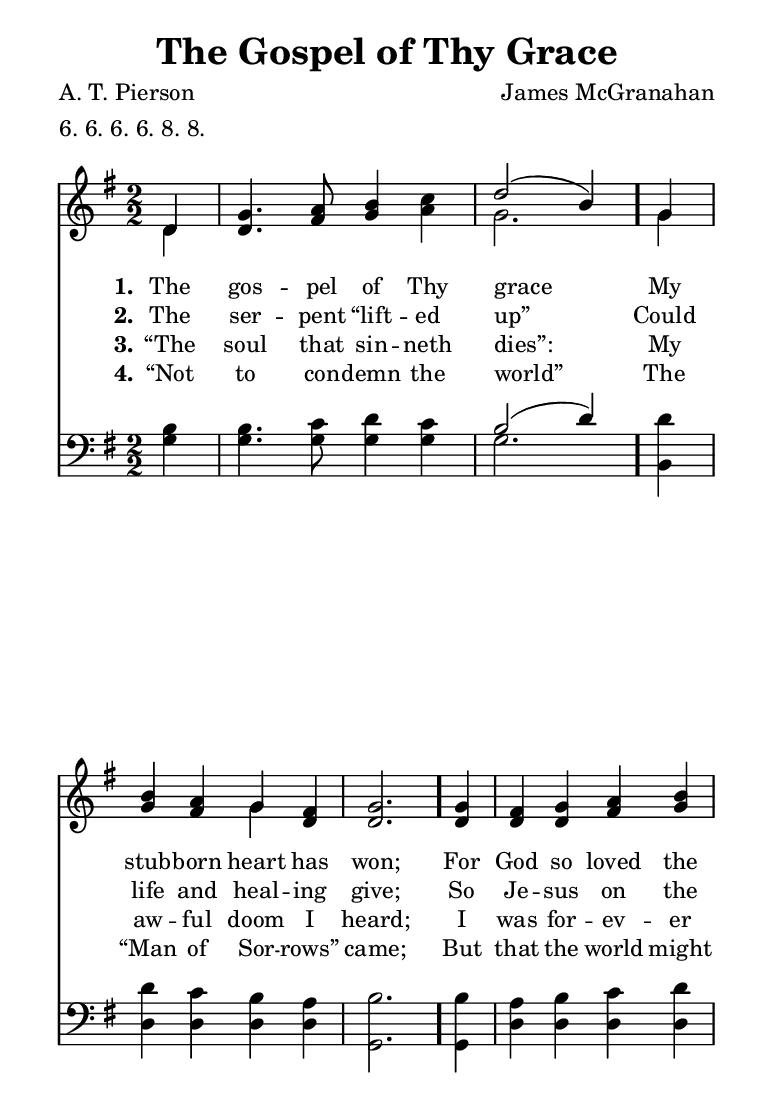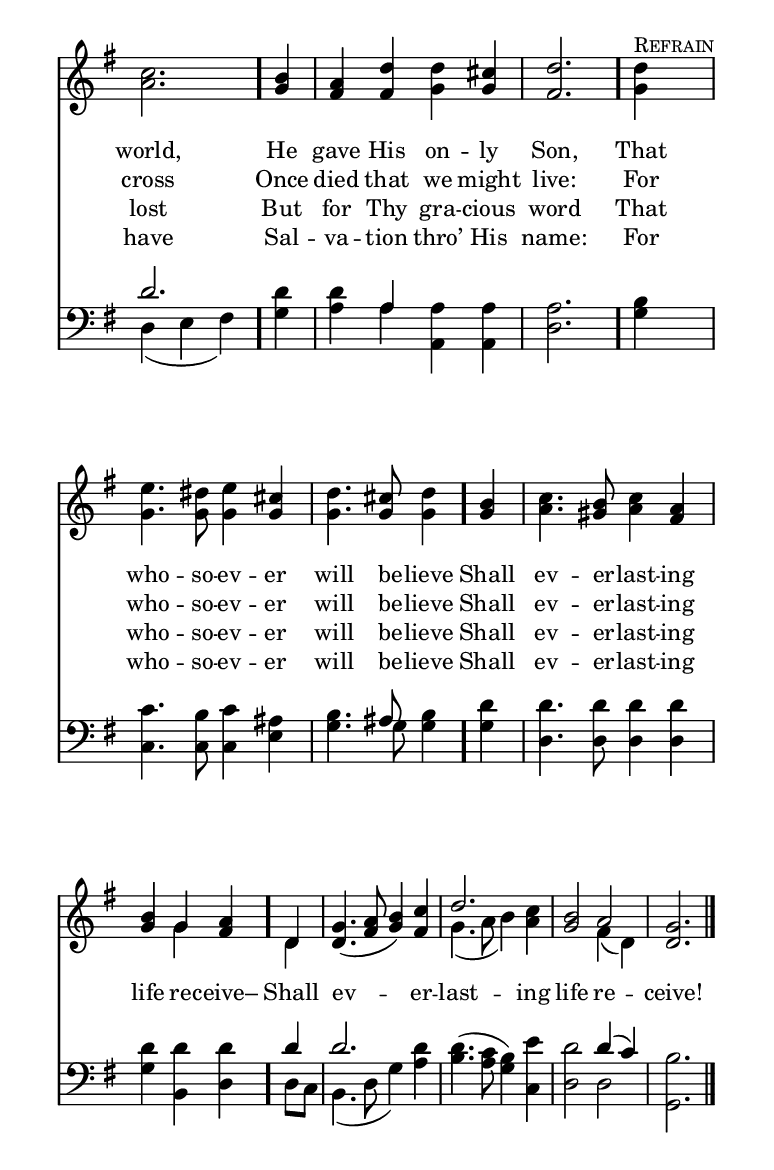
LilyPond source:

\include "common/global.ily"
\paper {
  \include "common/paper.ily"
}

\header{
  %gospel
  hymnnumber = "40"
  title = "The Gospel of Thy Grace"
  tunename = ""
  meter = "6. 6. 6. 6. 8. 8."
  poet = "A. T. Pierson"
  composer = "James McGranahan"
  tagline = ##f
}

% for fermata in MIDI
ta = { \tempo 4=90 }
tb = { \tempo 4=45 }

lyricsInvis = { \override LyricText.stencil = ##f \override LyricHyphen.stencil = ##f }
lyricsVis = { \revert LyricText.stencil \revert LyricHyphen.stencil }

patternAA = { c4 | c4. c8 c4 c4 | c2( c4) }
patternAB = { c4 | c4. c8 c4 c4 | c2.     }
patternBA = { c4 | c4 c4 c4 c4 | c2.        }
patternBB = { c4 | c4 c4 c4 c4 | c4( c4 c4) }
patternCA = { c4 | c4. c8 c4 c4 | c4. c8 c4 }
patternCB = { c4 | c4. c8 c4 c4 | c4  c4 c4 }
patternDA = { c4      | c4.( c8 c4) c4 | c2.         c4 | c2 c2      | c2. }
patternDB = { c4      | c4.( c8 c4) c4 | c4.( c8 c4) c4 | c2 c4( c4) | c2. }
patternDC = { c4      | c2.         c4 | c4.( c8 c4) c4 | c2 c4( c4) | c2. }
patternDD = { c8[ c8] | c4.( c8 c4) c4 | c4.( c8 c4) c4 | c2 c2      | c2. }

global = {
  \include "common/overrides.ily"
  \override Staff.TimeSignature.style = #'numbered
  \time 2/2
  \override Score.MetronomeMark.transparent = ##t % hide all fermata changes too
  \ta
  \key g \major
  \partial 4
  \autoBeamOff
}

notesSoprano = {
\global
\relative c' {

  \changePitch \patternAA { d | g a b c | d b }
  \changePitch \patternBA { g | b a g fis | g }
  \changePitch \patternBA { g | fis g a b | c }
  \changePitch \patternBA { b | a d d cis | d }

  << s^\markup { \small \caps "Refrain" }
  \changePitch \patternCA { d | e dis e cis | d cis d } >>
  \changePitch \patternCB { b | c b c a | b g a }
  \changePitch \patternDA { d, | g a b c | d c | b a | g }

  \bar "|."

}
}

notesAlto = {
\global
\relative e' {

  \changePitch \patternAB { d | d fis g a | g }
  \changePitch \patternBA { g | g fis g d | d }
  \changePitch \patternBA { d | d d fis g | a }
  \changePitch \patternBA { g | fis fis g g | fis }

  \changePitch \patternCA { g | g g g g | g g g }
  \changePitch \patternCB { g | a gis a fis | g g fis }
  \changePitch \patternDB { d | d fis g fis | g a b a | g fis d | d }

}
}

notesTenor = {
\global
\relative a {

  \changePitch \patternAA { b | b c d c | b d }
  \changePitch \patternBA { d | d c b a | b }
  \changePitch \patternBA { b | a b c d | d }
  \changePitch \patternBA { d | d a a a | a }

  \changePitch \patternCA { b | c b c ais | b ais b }
  \changePitch \patternCB { d | d d d d | d d d }
  \changePitch \patternDC { d | d d | d c b e | d d c | b }

}
}

notesBass = {
\global
\relative f {

  \changePitch \patternAB { g | g g g g | g  }
  \changePitch \patternBA { b, | d d d d | g, }
  \changePitch \patternBB { g | d' d d d | d e fis }
  \changePitch \patternBA { g | a a a, a | d }

  \changePitch \patternCA { g | c, c c e | g g g }
  \changePitch \patternCB { g | d d d d | g b, d }
  \changePitch \patternDD { d c | b d g a | b a g c, | d d | g, }

}
}

RefrainA = \lyricmode {

That who -- so -- ev -- er will be -- lieve \bar "."
Shall ev -- er -- last -- ing \eogbreak life re -- ceive– \bar "."
Shall ev -- er -- last -- ing life re -- ceive!

}

RefrainB = \lyricmode {

For who -- so -- ev -- er will be -- lieve \bar "."
Shall ev -- er -- last -- ing \eogbreak %{HIDE>%} \lyricsInvis %{<HIDE%} life re -- ceive– \bar "."
Shall ev -- er -- last -- ing life re -- ceive! %{HIDE>%} \lyricsVis %{<HIDE%}

}

RefrainC = \lyricmode {

That who -- so -- ev -- er will be -- lieve \bar "."
Shall ev -- er -- last -- ing \eogbreak %{HIDE>%} \lyricsInvis %{<HIDE%} life re -- ceive– \bar "."
Shall ev -- er -- last -- ing life re -- ceive! %{HIDE>%} \lyricsVis %{<HIDE%}

}

RefrainD = \lyricmode {

For who -- so -- ev -- er will be -- lieve \bar "."
Shall ev -- er -- last -- ing \eogbreak %{HIDE>%} \lyricsInvis %{<HIDE%} life re -- ceive– \bar "."
Shall ev -- er -- last -- ing life re -- ceive! %{HIDE>%} \lyricsVis %{<HIDE%}

}

wordsA = \lyricmode {
\set stanza = "1."

The gos -- pel of Thy grace \bar "."
My stub -- born heart has won; \bar "." \eogbreak
For God so loved the world, \bar "."
He gave His on -- ly Son, \bar "." \eogbreak
\RefrainA

}

wordsB = \lyricmode {
\set stanza = "2."

The ser -- pent “lift -- ed up”
Could life and heal -- ing give;
So Je -- sus on the cross
Once died that we might live:
\RefrainB

}

wordsC = \lyricmode {
\set stanza = "3."

“The soul that sin -- neth dies”:
My aw -- ful doom I heard;
I was for -- ev -- er lost
But for Thy gra -- cious word
\RefrainC

}

wordsD = \lyricmode {
\set stanza = "4."

“Not to con -- demn the world”
The “Man of Sor -- rows” came;
But that the world might have
Sal -- va -- tion thro’ His name:
\RefrainD

}

\score {
  \context ChoirStaff <<
    \context Staff = upper <<
      \set Staff.autoBeaming = ##f
      \set ChoirStaff.systemStartDelimiter = #'SystemStartBar
      \set ChoirStaff.printPartCombineTexts = ##f
      \partcombine #'(2 . 9) \notesSoprano \notesAlto
      \context NullVoice = sopranos { \voiceOne << \notesSoprano >> }
      \context NullVoice = altos { \voiceTwo << \notesAlto >> }
      \context Lyrics = one   \lyricsto sopranos \wordsA
      \context Lyrics = two   \lyricsto sopranos \wordsB
      \context Lyrics = three \lyricsto sopranos \wordsC
      \context Lyrics = four  \lyricsto sopranos \wordsD
    >>
    \context Staff = men <<
      \set Staff.autoBeaming = ##f
      \clef bass
      \set ChoirStaff.printPartCombineTexts = ##f
      \partcombine #'(2 . 9) \notesTenor \notesBass
      \context NullVoice = tenors { \voiceOne << \notesTenor >> }
      \context NullVoice = basses { \voiceTwo << \notesBass >> }
    >>
  >>
  \layout {
    \include "common/layout.ily"
  }
  \midi{
    \include "common/midi.ily"
  }
}

\version "2.19.49"  % necessary for upgrading to future LilyPond versions.

% vi:set et ts=2 sw=2 ai nocindent syntax=lilypond:
